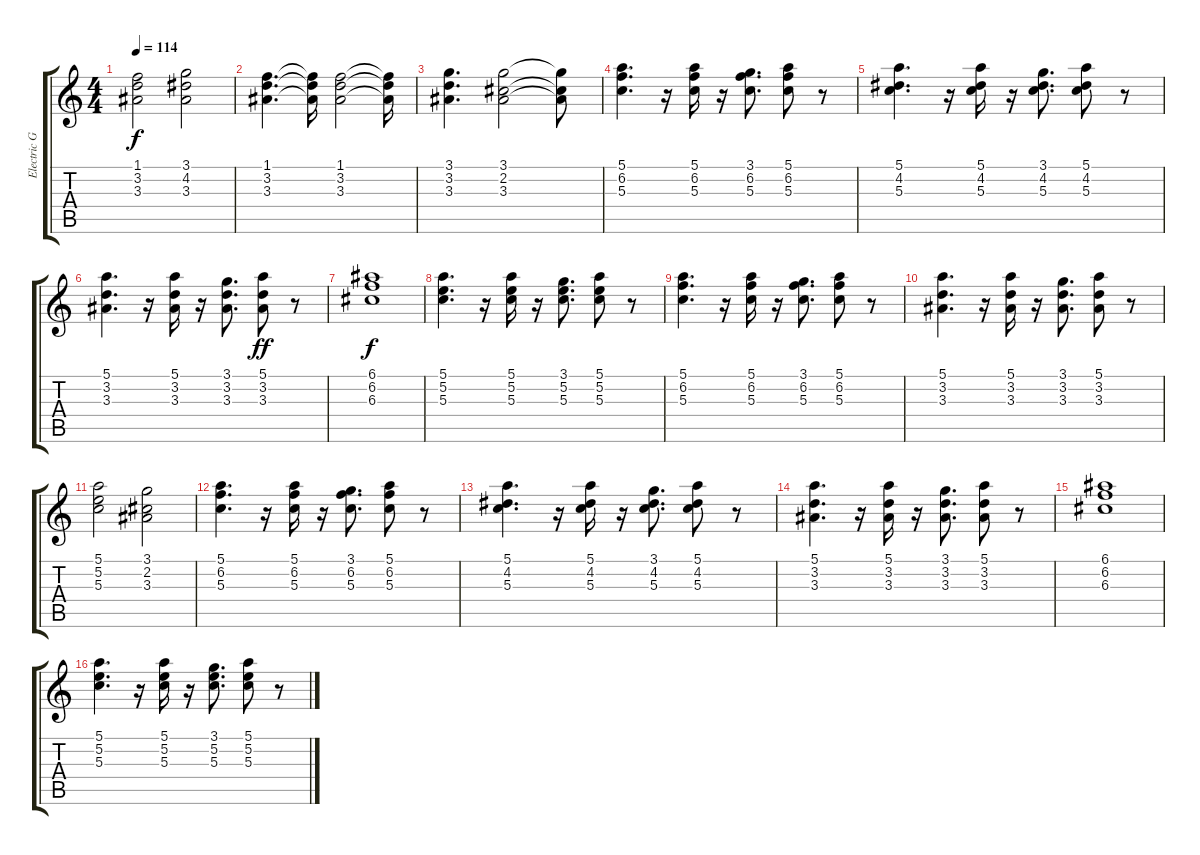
\track ("Electric Guitar (clean)" "Electric G") {instrument electricguitarclean}
\staff {score tabs}
\tuning (E4 B3 G3 D3 A2 E2) {hide}
\ts (4 4)
\tempo 114
\clef g2
\ks c
(1.1 3.2 3.3).2{dy f} (3.1 4.2 3.3).2 |
(1.1 3.2 3.3).4{d} (1.1{t} 3.2{t} 3.3{t}).16 (1.1 3.2 3.3).2 (1.1{t} 3.2{t} 3.3{t}).16 |
(3.1 3.2 3.3).4{d} (3.1 2.2 3.3).2 (3.1{t} 2.2{t} 3.3{t}).8 |
(5.1 6.2 5.3).4{d} r.16 (5.1 6.2 5.3).16 r.16 (3.1 6.2 5.3).8{d} (5.1 6.2 5.3).8 r.8 |
(5.1 4.2 5.3).4{d} r.16 (5.1 4.2 5.3).16 r.16 (3.1 4.2 5.3).8{d} (5.1 4.2 5.3).8 r.8 |
(5.1 3.2 3.3).4{d} r.16 (5.1 3.2 3.3).16 r.16 (3.1 3.2 3.3).8{d} (5.1 3.2 3.3).8{dy ff} r.8 |
(6.1 6.2 6.3).1{dy f} |
(5.1 5.2 5.3).4{d} r.16 (5.1 5.2 5.3).16 r.16 (3.1 5.2 5.3).8{d} (5.1 5.2 5.3).8 r.8 |
(5.1 6.2 5.3).4{d} r.16 (5.1 6.2 5.3).16 r.16 (3.1 6.2 5.3).8{d} (5.1 6.2 5.3).8 r.8 |
(5.1 3.2 3.3).4{d} r.16 (5.1 3.2 3.3).16 r.16 (3.1 3.2 3.3).8{d} (5.1 3.2 3.3).8 r.8 |
(5.1 5.2 5.3).2 (3.1 2.2 3.3).2 |
(5.1 6.2 5.3).4{d} r.16 (5.1 6.2 5.3).16 r.16 (3.1 6.2 5.3).8{d} (5.1 6.2 5.3).8 r.8 |
(5.1 4.2 5.3).4{d} r.16 (5.1 4.2 5.3).16 r.16 (3.1 4.2 5.3).8{d} (5.1 4.2 5.3).8 r.8 |
(5.1 3.2 3.3).4{d} r.16 (5.1 3.2 3.3).16 r.16 (3.1 3.2 3.3).8{d} (5.1 3.2 3.3).8 r.8 |
(6.1 6.2 6.3).1 |
(5.1 5.2 5.3).4{d} r.16 (5.1 5.2 5.3).16 r.16 (3.1 5.2 5.3).8{d} (5.1 5.2 5.3).8 r.8
